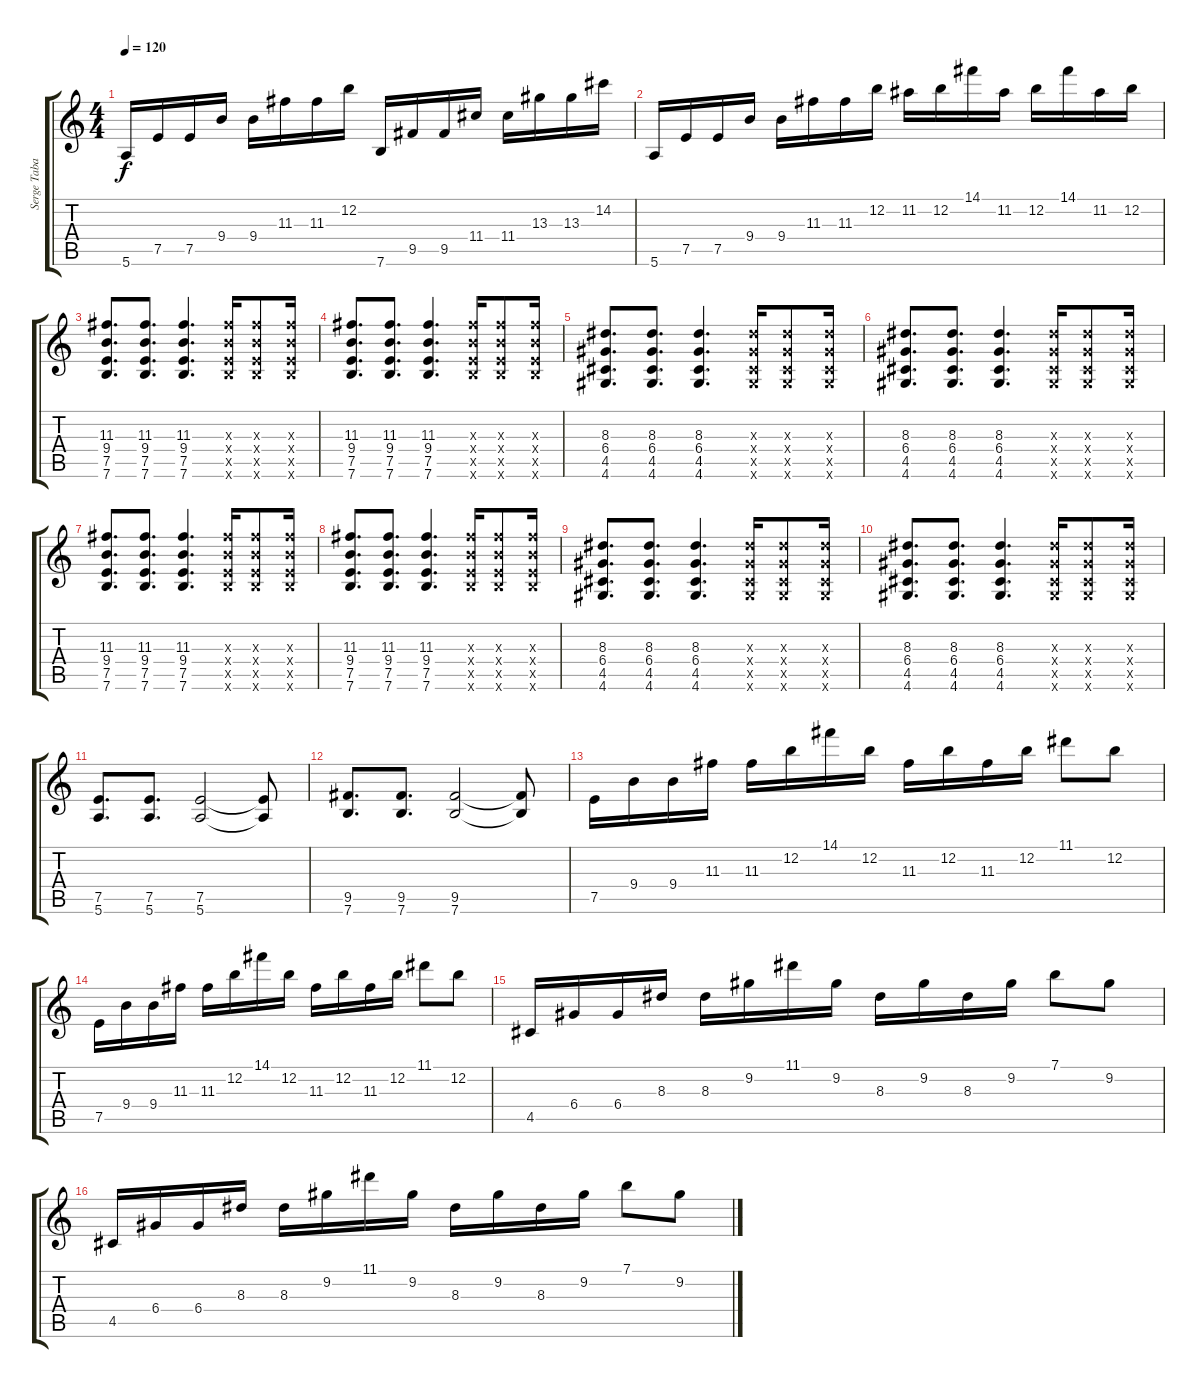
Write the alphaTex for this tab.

\track ("Serge Tabachnikov " "Serge Taba") {instrument overdrivenguitar}
\staff {score tabs}
\tuning (E4 B3 G3 D3 A2 E2) {hide}
\ts (4 4)
\tempo 120
\clef g2
\ks c
5.6.16{dy f} 7.5.16 7.5.16 9.4.16 9.4.16 11.3.16 11.3.16 12.2.16 7.6.16 9.5.16 9.5.16 11.4.16 11.4.16 13.3.16 13.3.16 14.2.16 |
5.6.16 7.5.16 7.5.16 9.4.16 9.4.16 11.3.16 11.3.16 12.2.16 11.2.16 12.2.16 14.1.16 11.2.16 12.2.16 14.1.16 11.2.16 12.2.16 |
(11.3 9.4 7.5 7.6).8{d instrument overdrivenguitar} (11.3 9.4 7.5 7.6).8{d} (11.3 9.4 7.5 7.6).4{d} (11.3{x} 9.4{x} 7.5{x} 7.6{x}).16 (11.3{x} 9.4{x} 7.5{x} 7.6{x}).8 (11.3{x} 9.4{x} 7.5{x} 7.6{x}).16 |
(11.3 9.4 7.5 7.6).8{d} (11.3 9.4 7.5 7.6).8{d} (11.3 9.4 7.5 7.6).4{d} (11.3{x} 9.4{x} 7.5{x} 7.6{x}).16 (11.3{x} 9.4{x} 7.5{x} 7.6{x}).8 (11.3{x} 9.4{x} 7.5{x} 7.6{x}).16 |
(8.3 6.4 4.5 4.6).8{d} (8.3 6.4 4.5 4.6).8{d} (8.3 6.4 4.5 4.6).4{d} (8.3{x} 6.4{x} 4.5{x} 4.6{x}).16 (8.3{x} 6.4{x} 4.5{x} 4.6{x}).8 (8.3{x} 6.4{x} 4.5{x} 4.6{x}).16 |
(8.3 6.4 4.5 4.6).8{d} (8.3 6.4 4.5 4.6).8{d} (8.3 6.4 4.5 4.6).4{d} (8.3{x} 6.4{x} 4.5{x} 4.6{x}).16 (8.3{x} 6.4{x} 4.5{x} 4.6{x}).8 (8.3{x} 6.4{x} 4.5{x} 4.6{x}).16 |
(11.3 9.4 7.5 7.6).8{d} (11.3 9.4 7.5 7.6).8{d} (11.3 9.4 7.5 7.6).4{d} (11.3{x} 9.4{x} 7.5{x} 7.6{x}).16 (11.3{x} 9.4{x} 7.5{x} 7.6{x}).8 (11.3{x} 9.4{x} 7.5{x} 7.6{x}).16 |
(11.3 9.4 7.5 7.6).8{d} (11.3 9.4 7.5 7.6).8{d} (11.3 9.4 7.5 7.6).4{d} (11.3{x} 9.4{x} 7.5{x} 7.6{x}).16 (11.3{x} 9.4{x} 7.5{x} 7.6{x}).8 (11.3{x} 9.4{x} 7.5{x} 7.6{x}).16 |
(8.3 6.4 4.5 4.6).8{d} (8.3 6.4 4.5 4.6).8{d} (8.3 6.4 4.5 4.6).4{d} (8.3{x} 6.4{x} 4.5{x} 4.6{x}).16 (8.3{x} 6.4{x} 4.5{x} 4.6{x}).8 (8.3{x} 6.4{x} 4.5{x} 4.6{x}).16 |
(8.3 6.4 4.5 4.6).8{d} (8.3 6.4 4.5 4.6).8{d} (8.3 6.4 4.5 4.6).4{d} (8.3{x} 6.4{x} 4.5{x} 4.6{x}).16 (8.3{x} 6.4{x} 4.5{x} 4.6{x}).8 (8.3{x} 6.4{x} 4.5{x} 4.6{x}).16 |
(7.5 5.6).8{d} (7.5 5.6).8{d} (7.5 5.6).2 (7.5{t} 5.6{t}).8 |
(9.5 7.6).8{d} (9.5 7.6).8{d} (9.5 7.6).2 (9.5{t} 7.6{t}).8 |
7.5.16 9.4.16 9.4.16 11.3.16 11.3.16 12.2.16 14.1.16 12.2.16 11.3.16 12.2.16 11.3.16 12.2.16 11.1.8 12.2.8 |
7.5.16 9.4.16 9.4.16 11.3.16 11.3.16 12.2.16 14.1.16 12.2.16 11.3.16 12.2.16 11.3.16 12.2.16 11.1.8 12.2.8 |
4.5.16 6.4.16 6.4.16 8.3.16 8.3.16 9.2.16 11.1.16 9.2.16 8.3.16 9.2.16 8.3.16 9.2.16 7.1.8 9.2.8 |
4.5.16 6.4.16 6.4.16 8.3.16 8.3.16 9.2.16 11.1.16 9.2.16 8.3.16 9.2.16 8.3.16 9.2.16 7.1.8 9.2.8
